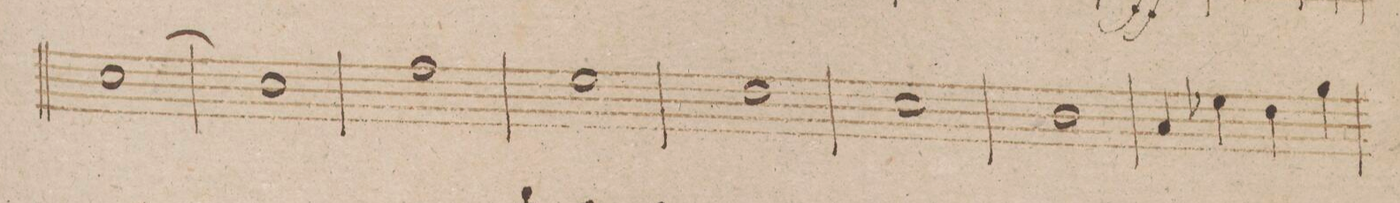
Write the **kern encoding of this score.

**kern	**dynam
*I"Flauto 2do	*
*clefG2	*
*k[b-]	*
*met(c|)	*
*M2/2	*
[1cc\	.
=55	=55
1cc\]	.
=56	=56
1ff\	.
=57	=57
1ee\	.
=58	=58
1dd\	.
=59	=59
1cc\	.
=60	=60
1b-\	.
=61	=61
4a/	.
4ee-X\	.
4dd\	.
4gg\	.
=62	=62
*-	*-
